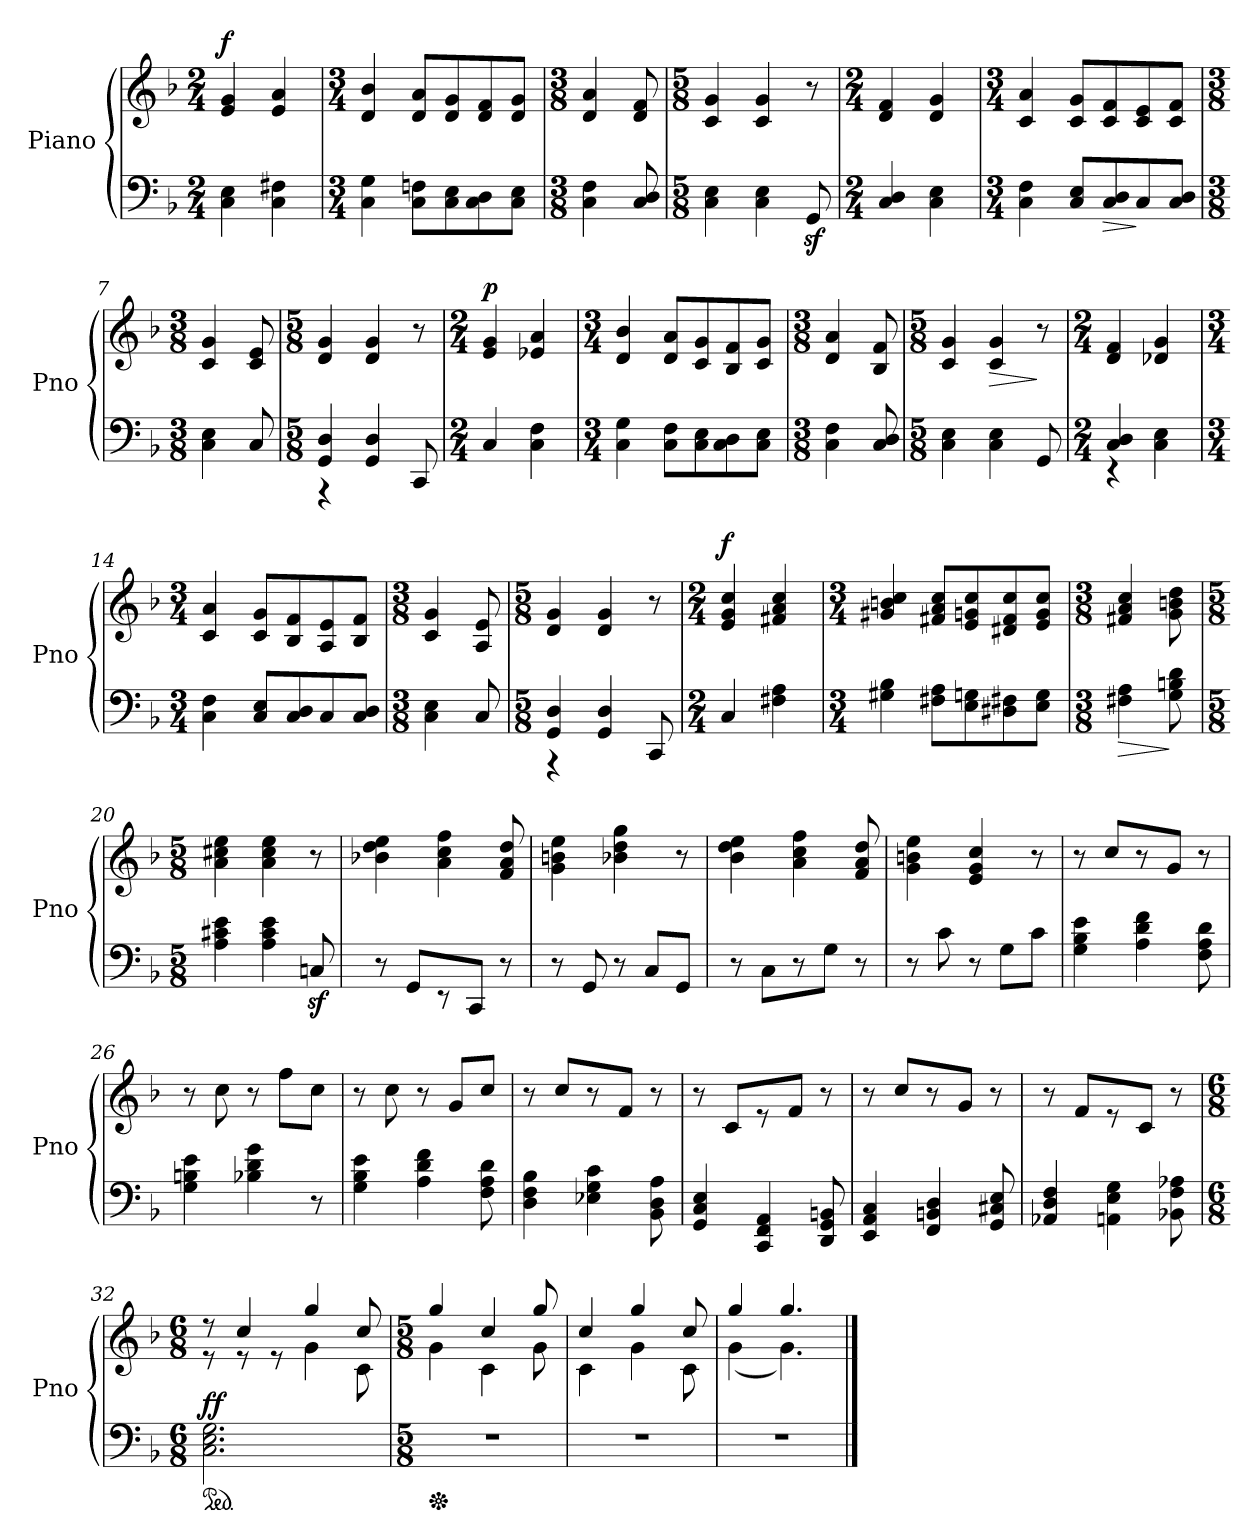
**kern	**dynam	**kern	**dynam
*part2	*part2	*part1	*part1
*staff2	*staff2	*staff1	*staff1
*I"Piano	*	*I"Piano	*
*I'Pno	*	*I'Pno	*
*clefF4	*	*clefG2	*
*k[b-]	*	*k[b-]	*
*M2/4	*	*M2/4	*
*MM125	*	*MM125	*
=1	=1	=1	=1
!	!	!	!LO:DY:a
4C\ 4E\	.	4e/ 4g/	f
4C\ 4F#X\	.	4e/ 4a/	.
=2	=2	=2	=2
*M3/4	*	*M3/4	*
4C\ 4G\	.	4d/ 4b-/	.
8C\ 8Fn\L	.	8d/ 8a/L	.
8C\ 8E\	.	8d/ 8g/	.
8C\ 8D\	.	8d/ 8f/	.
8C\ 8E\J	.	8d/ 8g/J	.
=3	=3	=3	=3
*M3/8	*	*M3/8	*
4C\ 4F\	.	4d/ 4a/	.
8C/ 8D/	.	8d/ 8f/	.
=4	=4	=4	=4
*M5/8	*	*M5/8	*
4C\ 4E\	.	4c/ 4g/	.
4C\ 4E\	.	4c/ 4g/	.
8GGz>/	.	8r	.
=5	=5	=5	=5
*M2/4	*	*M2/4	*
4C/ 4D/	.	4d/ 4f/	.
4C\ 4E\	.	4d/ 4g/	.
=6	=6	=6	=6
*M3/4	*	*M3/4	*
4C\ 4F\	.	4c/ 4a/	.
8C/ 8E/L	.	8c/ 8g/L	.
!	!LO:HP:b	!	!
8C/ 8D/	>	8c/ 8f/	.
8C/	]	8c/ 8e/	.
8C/ 8D/J	.	8c/ 8f/J	.
!!LO:LB:g=z
=7	=7	=7	=7
*M3/8	*	*M3/8	*
4C\ 4E\	.	4c/ 4g/	.
8C/	.	8c/ 8e/	.
=8	=8	=8	=8
*M5/8	*	*M5/8	*
*^	*	*	*
4GG/ 4D/	4r	.	4d/ 4g/	.
4GG/ 4D/	4.ryy	.	4d/ 4g/	.
8CC/	.	.	8r	.
*v	*v	*	*	*
=9	=9	=9	=9
*M2/4	*	*M2/4	*
!	!	!	!LO:DY:a
4C/	.	4e/ 4g/	p
4C\ 4F\	.	4e-X/ 4a/	.
=10	=10	=10	=10
*M3/4	*	*M3/4	*
4C\ 4G\	.	4d/ 4b-/	.
8C\ 8F\L	.	8d/ 8a/L	.
8C\ 8E\	.	8c/ 8g/	.
8C\ 8D\	.	8B-/ 8f/	.
8C\ 8E\J	.	8c/ 8g/J	.
=11	=11	=11	=11
*M3/8	*	*M3/8	*
4C\ 4F\	.	4d/ 4a/	.
8C/ 8D/	.	8B-/ 8f/	.
=12	=12	=12	=12
*M5/8	*	*M5/8	*
4C\ 4E\	.	4c/ 4g/	.
!	!	!	!LO:HP:b
4C\ 4E\	.	4c/ 4g/	>
8GG/	.	8r	]
=13	=13	=13	=13
*M2/4	*	*M2/4	*
*^	*	*	*
4C/ 4D/	4r	.	4d/ 4f/	.
4ryy	4C\ 4E\	.	4d-X/ 4g/	.
*v	*v	*	*	*
!!LO:LB:g=z
=14	=14	=14	=14
*M3/4	*	*M3/4	*
4C\ 4F\	.	4c/ 4a/	.
8C/ 8E/L	.	8c/ 8g/L	.
8C/ 8D/	.	8B-/ 8f/	.
8C/	.	8A/ 8e/	.
8C/ 8D/J	.	8B-/ 8f/J	.
=15	=15	=15	=15
*M3/8	*	*M3/8	*
4C\ 4E\	.	4c/ 4g/	.
8C/	.	8A/ 8e/	.
=16	=16	=16	=16
*M5/8	*	*M5/8	*
*^	*	*	*
4GG/ 4D/	4r	.	4d/ 4g/	.
4GG/ 4D/	4.ryy	.	4d/ 4g/	.
8CC/	.	.	8r	.
*v	*v	*	*	*
=17	=17	=17	=17
*M2/4	*	*M2/4	*
!	!	!	!LO:DY:a
4C/	.	4e/ 4g/ 4cc/	f
4F#X\ 4A\	.	4f#X/ 4a/ 4cc/	.
=18	=18	=18	=18
*M3/4	*	*M3/4	*
4G#X\ 4B-\	.	4g#X/ 4bn/ 4cc/	.
8F#X\ 8A\L	.	8f#X/ 8a/ 8cc/L	.
8E\ 8Gn\	.	8e/ 8gn/ 8cc/	.
8D#X\ 8F#X\	.	8d#X/ 8f#/ 8cc/	.
8E\ 8G\J	.	8e/ 8g/ 8cc/J	.
=19	=19	=19	=19
*M3/8	*	*M3/8	*
!	!LO:HP:b	!	!
4F#X\ 4A\	>	4f#X/ 4a/ 4cc/	.
8G\ 8Bn\ 8d\	]	8g\ 8bn\ 8dd\	.
=20	=20	=20	=20
*M5/8	*	*M5/8	*
4A\ 4c#X\ 4e\	.	4a\ 4cc#X\ 4ee\	.
4A\ 4c#\ 4e\	.	4a\ 4cc#\ 4ee\	.
8Cnz>/	.	8r	.
!!LO:LB:g=z
=21	=21	=21	=21
8r	.	4b-X\ 4dd\ 4ee\	.
8GG/L	.	.	.
8r	.	4a\ 4cc\ 4ff\	.
8CC/J	.	.	.
8r	.	8f/ 8a/ 8dd/	.
=22	=22	=22	=22
8r	.	4g\ 4bn\ 4ee\	.
8GG/	.	.	.
8r	.	4b-X\ 4dd\ 4gg\	.
8C/L	.	.	.
8GG/J	.	8r	.
=23	=23	=23	=23
8r	.	4b-\ 4dd\ 4ee\	.
8C\L	.	.	.
8r	.	4a\ 4cc\ 4ff\	.
8G\J	.	.	.
8r	.	8f/ 8a/ 8dd/	.
=24	=24	=24	=24
8r	.	4g\ 4bn\ 4ee\	.
8c\	.	.	.
8r	.	4e/ 4g/ 4cc/	.
8G\L	.	.	.
8c\J	.	8r	.
=25	=25	=25	=25
4G\ 4B-\ 4e\	.	8r	.
.	.	8cc/L	.
4A\ 4d\ 4f\	.	8r	.
.	.	8g/J	.
8F\ 8A\ 8d\	.	8r	.
=26	=26	=26	=26
4G\ 4Bn\ 4e\	.	8r	.
.	.	8cc\	.
4B-X\ 4d\ 4g\	.	8r	.
.	.	8ff\L	.
8r	.	8cc\J	.
=27	=27	=27	=27
4G\ 4B-\ 4e\	.	8r	.
.	.	8cc\	.
4A\ 4d\ 4f\	.	8r	.
.	.	8g/L	.
8F\ 8A\ 8d\	.	8cc/J	.
!!LO:LB:g=z
=28	=28	=28	=28
4D\ 4F\ 4B-\	.	8r	.
.	.	8cc/L	.
4E-X\ 4G\ 4c\	.	8r	.
.	.	8f/J	.
8BB-\ 8D\ 8A\	.	8r	.
=29	=29	=29	=29
4GG/ 4C/ 4E/	.	8r	.
.	.	8c/L	.
4CC/ 4FF/ 4AA/	.	8r	.
.	.	8f/J	.
8DD/ 8GG/ 8BBn/	.	8r	.
=30	=30	=30	=30
4EE/ 4AA/ 4C/	.	8r	.
.	.	8cc/L	.
4FF/ 4BBn/ 4D/	.	8r	.
.	.	8g/J	.
8GG/ 8C#X/ 8E/	.	8r	.
=31	=31	=31	=31
4AA-X/ 4D/ 4F/	.	8r	.
.	.	8f/L	.
4AAn\ 4E\ 4G\	.	8r	.
.	.	8c/J	.
8BB-X\ 8F\ 8A-X\	.	8r	.
=32	=32	=32	=32
*M6/8	*	*M6/8	*
*ped	*	*	*
*	*	*^	*
!	!LO:DY:a	!	!	!
(2.C\ 2.E\ 2.G\	ff	8r	8r	.
.	.	4cc/	8r	.
.	.	.	8r	.
.	.	4gg/	4g\	.
.	.	8cc/	8c\	.
=33	=33	=33	=33	=33
*M5/8	*	*M5/8	*	*
*Xped	*	*	*	*
!LO:N:vis=1	!	!	!	!
8%5r)	.	4gg/	4g\	.
.	.	4cc/	4c\	.
.	.	8gg/	8g\	.
=34	=34	=34	=34	=34
!LO:N:vis=1	!	!	!	!
8%5r	.	4cc/	4c\	.
.	.	4gg/	4g\	.
.	.	8cc/	8c\	.
=35	=35	=35	=35	=35
!LO:N:vis=1	!	!	!	!
8%5r	.	4gg/	(4g\	.
.	.	4.gg/	4.g\)	.
*	*	*v	*v	*
==	==	==	==
*-	*-	*-	*-
